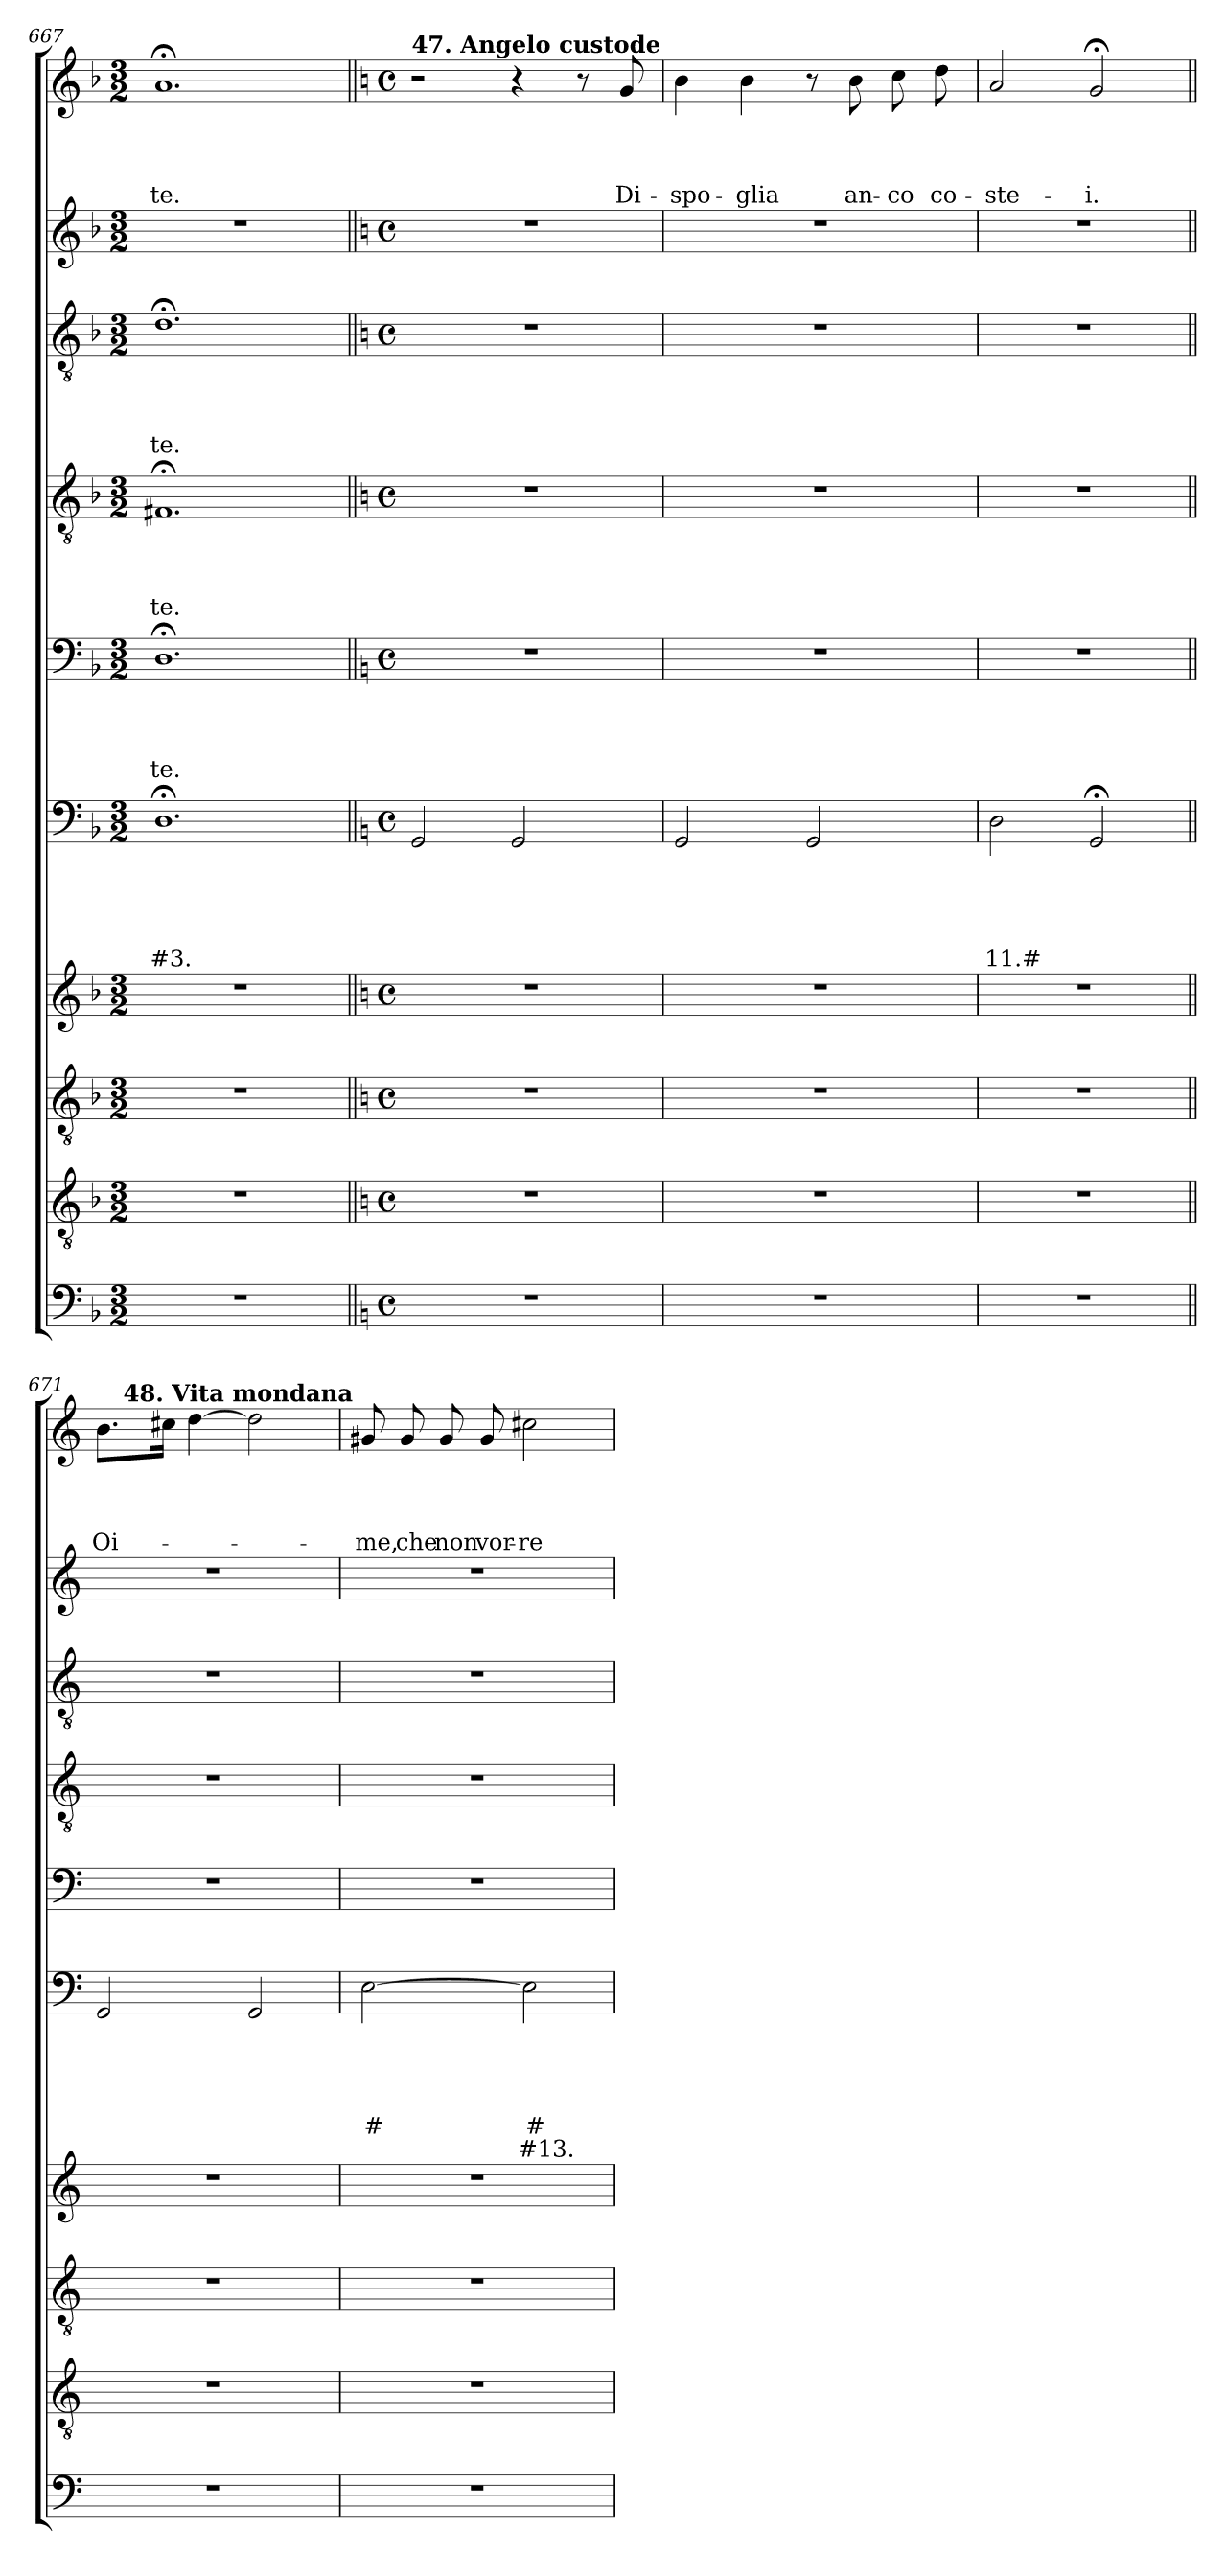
**kern	**kern	**kern	**kern	**kern	**text	**text	**text	**text	**text	**text	**kern	**text	**text	**text	**text	**kern	**text	**text	**text	**text	**kern	**text	**text	**text	**text	**kern	**kern	**text	**text	**text	**text
*part10	*part9	*part8	*part7	*part6	*part6	*part6	*part6	*part6	*part6	*part6	*part5	*part5	*part5	*part5	*part5	*part4	*part4	*part4	*part4	*part4	*part3	*part3	*part3	*part3	*part3	*part2	*part1	*part1	*part1	*part1	*part1
*staff10	*staff9	*staff8	*staff7	*staff6	*staff6	*staff6	*staff6	*staff6	*staff6	*staff6	*staff5	*staff5	*staff5	*staff5	*staff5	*staff4	*staff4	*staff4	*staff4	*staff4	*staff3	*staff3	*staff3	*staff3	*staff3	*staff2	*staff1	*staff1	*staff1	*staff1	*staff1
*clefF4	*clefGv2	*clefGv2	*clefG2	*clefF4	*	*	*	*	*	*	*clefF4	*	*	*	*	*clefGv2	*	*	*	*	*clefGv2	*	*	*	*	*clefG2	*clefG2	*	*	*	*
*k[b-]	*k[b-]	*k[b-]	*k[b-]	*k[b-]	*	*	*	*	*	*	*k[b-]	*	*	*	*	*k[b-]	*	*	*	*	*k[b-]	*	*	*	*	*k[b-]	*k[b-]	*	*	*	*
*F:	*F:	*F:	*F:	*F:	*	*	*	*	*	*	*F:	*	*	*	*	*F:	*	*	*	*	*F:	*	*	*	*	*F:	*F:	*	*	*	*
*M3/2	*M3/2	*M3/2	*M3/2	*M3/2	*	*	*	*	*	*	*M3/2	*	*	*	*	*M3/2	*	*	*	*	*M3/2	*	*	*	*	*M3/2	*M3/2	*	*	*	*
=667	=667	=667	=667	=667	=667	=667	=667	=667	=667	=667	=667	=667	=667	=667	=667	=667	=667	=667	=667	=667	=667	=667	=667	=667	=667	=667	=667	=667	=667	=667	=667
1.r	1.r	1.r	1.r	1.D;<	.	.	.	.	#3.	.	1.D;<	.	.	.	-te.	1.F#X;<	.	.	.	-te.	1.d;<	.	.	.	-te.	1.r	1.a;<	.	.	.	-te.
!!LO:PB:g=z
=668||	=668||	=668||	=668||	=668||	=668||	=668||	=668||	=668||	=668||	=668||	=668||	=668||	=668||	=668||	=668||	=668||	=668||	=668||	=668||	=668||	=668||	=668||	=668||	=668||	=668||	=668||	=668||	=668||	=668||	=668||	=668||
*k[]	*k[]	*k[]	*k[]	*k[]	*	*	*	*	*	*	*k[]	*	*	*	*	*k[]	*	*	*	*	*k[]	*	*	*	*	*k[]	*k[]	*	*	*	*
*C:	*C:	*C:	*C:	*C:	*	*	*	*	*	*	*C:	*	*	*	*	*C:	*	*	*	*	*C:	*	*	*	*	*C:	*C:	*	*	*	*
*M4/4	*M4/4	*M4/4	*M4/4	*M4/4	*	*	*	*	*	*	*M4/4	*	*	*	*	*M4/4	*	*	*	*	*M4/4	*	*	*	*	*M4/4	*M4/4	*	*	*	*
*met(c)	*met(c)	*met(c)	*met(c)	*met(c)	*	*	*	*	*	*	*met(c)	*	*	*	*	*met(c)	*	*	*	*	*met(c)	*	*	*	*	*met(c)	*met(c)	*	*	*	*
!	!	!	!	!	!	!	!	!	!	!	!	!	!	!	!	!	!	!	!	!	!	!	!	!	!	!	!LO:TX:a:B:t=47. Angelo custode	!	!	!	!
1r	1r	1r	1r	2GG/	.	.	.	.	.	.	1r	.	.	.	.	1r	.	.	.	.	1r	.	.	.	.	1r	2r	.	.	.	.
.	.	.	.	2GG/	.	.	.	.	.	.	.	.	.	.	.	.	.	.	.	.	.	.	.	.	.	.	4r	.	.	.	.
.	.	.	.	.	.	.	.	.	.	.	.	.	.	.	.	.	.	.	.	.	.	.	.	.	.	.	8r	.	.	.	.
.	.	.	.	.	.	.	.	.	.	.	.	.	.	.	.	.	.	.	.	.	.	.	.	.	.	.	8g/	.	.	.	Di-
=669	=669	=669	=669	=669	=669	=669	=669	=669	=669	=669	=669	=669	=669	=669	=669	=669	=669	=669	=669	=669	=669	=669	=669	=669	=669	=669	=669	=669	=669	=669	=669
1r	1r	1r	1r	2GG/	.	.	.	.	.	.	1r	.	.	.	.	1r	.	.	.	.	1r	.	.	.	.	1r	4b\	.	.	.	-spo-
.	.	.	.	.	.	.	.	.	.	.	.	.	.	.	.	.	.	.	.	.	.	.	.	.	.	.	4b\	.	.	.	-glia
.	.	.	.	2GG/	.	.	.	.	.	.	.	.	.	.	.	.	.	.	.	.	.	.	.	.	.	.	8r	.	.	.	.
.	.	.	.	.	.	.	.	.	.	.	.	.	.	.	.	.	.	.	.	.	.	.	.	.	.	.	8b\	.	.	.	an-
.	.	.	.	.	.	.	.	.	.	.	.	.	.	.	.	.	.	.	.	.	.	.	.	.	.	.	8cc\	.	.	.	-co
.	.	.	.	.	.	.	.	.	.	.	.	.	.	.	.	.	.	.	.	.	.	.	.	.	.	.	8dd\	.	.	.	co-
=670	=670	=670	=670	=670	=670	=670	=670	=670	=670	=670	=670	=670	=670	=670	=670	=670	=670	=670	=670	=670	=670	=670	=670	=670	=670	=670	=670	=670	=670	=670	=670
1r	1r	1r	1r	2D\	.	.	.	.	11.#	.	1r	.	.	.	.	1r	.	.	.	.	1r	.	.	.	.	1r	2a/	.	.	.	-ste-
.	.	.	.	2GG;</	.	.	.	.	.	.	.	.	.	.	.	.	.	.	.	.	.	.	.	.	.	.	2g;</	.	.	.	-i.
=671||	=671||	=671||	=671||	=671||	=671||	=671||	=671||	=671||	=671||	=671||	=671||	=671||	=671||	=671||	=671||	=671||	=671||	=671||	=671||	=671||	=671||	=671||	=671||	=671||	=671||	=671||	=671||	=671||	=671||	=671||	=671||
*	*	*	*	*	*	*	*	*	*	*	*	*	*	*	*	*	*	*	*	*	*	*	*	*	*	*	*^	*	*	*	*
1r	1r	1r	1r	2GG/	.	.	.	.	.	.	1r	.	.	.	.	1r	.	.	.	.	1r	.	.	.	.	1r	8.b\L	16ryy	.	.	.	Oi-
!	!	!	!	!	!	!	!	!	!	!	!	!	!	!	!	!	!	!	!	!	!	!	!	!	!	!	!	!LO:TX:a:B:t=48. Vita mondana	!	!	!	!
.	.	.	.	.	.	.	.	.	.	.	.	.	.	.	.	.	.	.	.	.	.	.	.	.	.	.	.	2...ryy	.	.	.	.
.	.	.	.	.	.	.	.	.	.	.	.	.	.	.	.	.	.	.	.	.	.	.	.	.	.	.	16cc#X\Jk	.	.	.	.	.
.	.	.	.	.	.	.	.	.	.	.	.	.	.	.	.	.	.	.	.	.	.	.	.	.	.	.	[4dd\	.	.	.	.	.
.	.	.	.	2GG/	.	.	.	.	.	.	.	.	.	.	.	.	.	.	.	.	.	.	.	.	.	.	2dd\]	.	.	.	.	.
*	*	*	*	*	*	*	*	*	*	*	*	*	*	*	*	*	*	*	*	*	*	*	*	*	*	*	*v	*v	*	*	*	*
=672	=672	=672	=672	=672	=672	=672	=672	=672	=672	=672	=672	=672	=672	=672	=672	=672	=672	=672	=672	=672	=672	=672	=672	=672	=672	=672	=672	=672	=672	=672	=672
1r	1r	1r	1r	[2E\	.	.	.	.	#	.	1r	.	.	.	.	1r	.	.	.	.	1r	.	.	.	.	1r	8g#X/	.	.	.	-me,
.	.	.	.	.	.	.	.	.	.	.	.	.	.	.	.	.	.	.	.	.	.	.	.	.	.	.	8g#/	.	.	.	che
.	.	.	.	.	.	.	.	.	.	.	.	.	.	.	.	.	.	.	.	.	.	.	.	.	.	.	8g#/	.	.	.	non
.	.	.	.	.	.	.	.	.	.	.	.	.	.	.	.	.	.	.	.	.	.	.	.	.	.	.	8g#/	.	.	.	vor-
.	.	.	.	2E\]	.	.	.	.	#	#13.	.	.	.	.	.	.	.	.	.	.	.	.	.	.	.	.	2cc#X\	.	.	.	-re-
=	=	=	=	=	=	=	=	=	=	=	=	=	=	=	=	=	=	=	=	=	=	=	=	=	=	=	=	=	=	=	=
*-	*-	*-	*-	*-	*-	*-	*-	*-	*-	*-	*-	*-	*-	*-	*-	*-	*-	*-	*-	*-	*-	*-	*-	*-	*-	*-	*-	*-	*-	*-	*-
